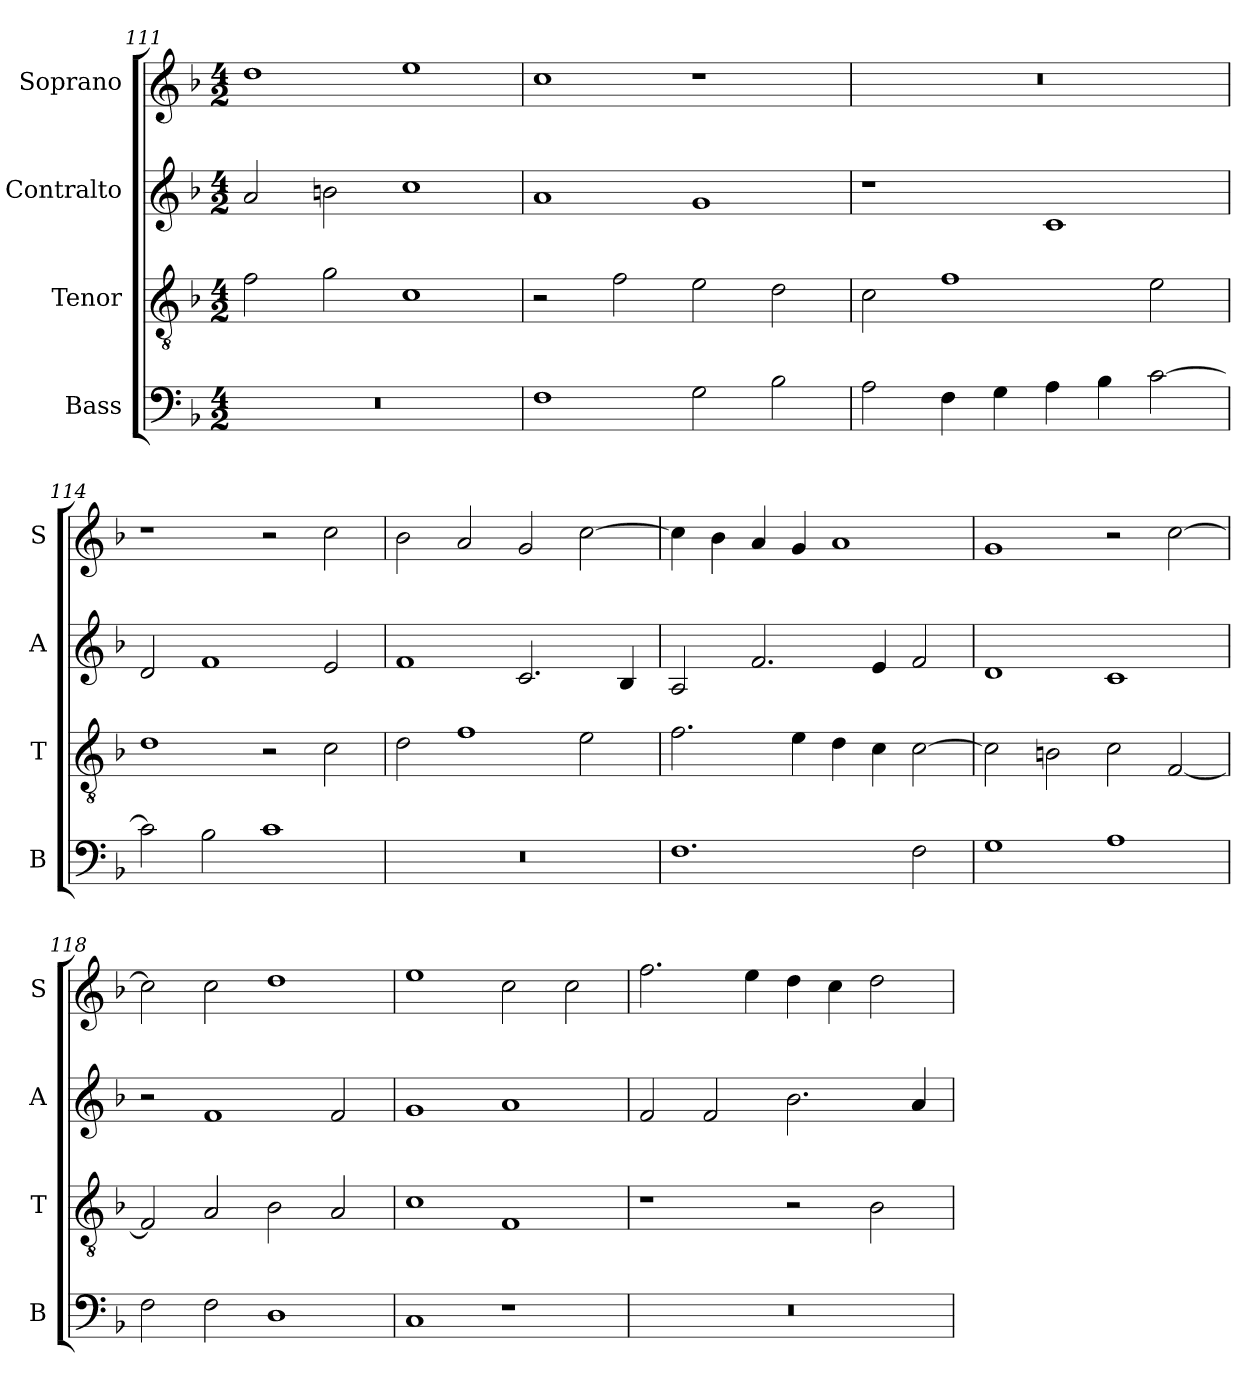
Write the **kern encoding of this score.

**kern	**kern	**kern	**kern
*part4	*part3	*part2	*part1
*staff4	*staff3	*staff2	*staff1
*I"Bass	*I"Tenor	*I"Contralto	*I"Soprano
*I'B	*I'T	*I'A	*I'S
*clefF4	*clefGv2	*clefG2	*clefG2
*k[b-]	*k[b-]	*k[b-]	*k[b-]
*F:ion	*F:ion	*F:ion	*F:ion
*M4/2	*M4/2	*M4/2	*M4/2
=111	=111	=111	=111
0r	2f	2a	1dd
.	2g	2bn	.
.	1c	1cc	1ee
=112	=112	=112	=112
1F	2r	1a	1cc
.	2f	.	.
2G	2e	1g	1r
2B-	2d	.	.
=113	=113	=113	=113
2A	2c	1r	0r
4F	1f	.	.
4G	.	.	.
4A	.	1c	.
4B-	.	.	.
[2c	2e	.	.
=114	=114	=114	=114
2c]	1d	2d	1r
2B-	.	1f	.
1c	2r	.	2r
.	2c	2e	2cc
=115	=115	=115	=115
0r	2d	1f	2b-
.	1f	.	2a
.	.	2.c	2g
.	2e	.	[2cc
.	.	4B-	.
=116	=116	=116	=116
1.F	2.f	2A	4cc]
.	.	.	4b-
.	.	2.f	4a
.	4e	.	4g
.	4d	.	1a
.	4c	4e	.
2F	[2c	2f	.
=117	=117	=117	=117
1G	2c]	1d	1g
.	2Bn	.	.
1A	2c	1c	2r
.	[2F	.	[2cc
=118	=118	=118	=118
2F	2F]	2r	2cc]
2F	2A	1f	2cc
1D	2B-	.	1dd
.	2A	2f	.
=119	=119	=119	=119
1C	1c	1g	1ee
1r	1F	1a	2cc
.	.	.	2cc
=120	=120	=120	=120
0r	1r	2f	2.ff
.	.	2f	.
.	.	.	4ee
.	2r	2.b-	4dd
.	.	.	4cc
.	2B-	.	2dd
.	.	4a	.
=	=	=	=
*-	*-	*-	*-
